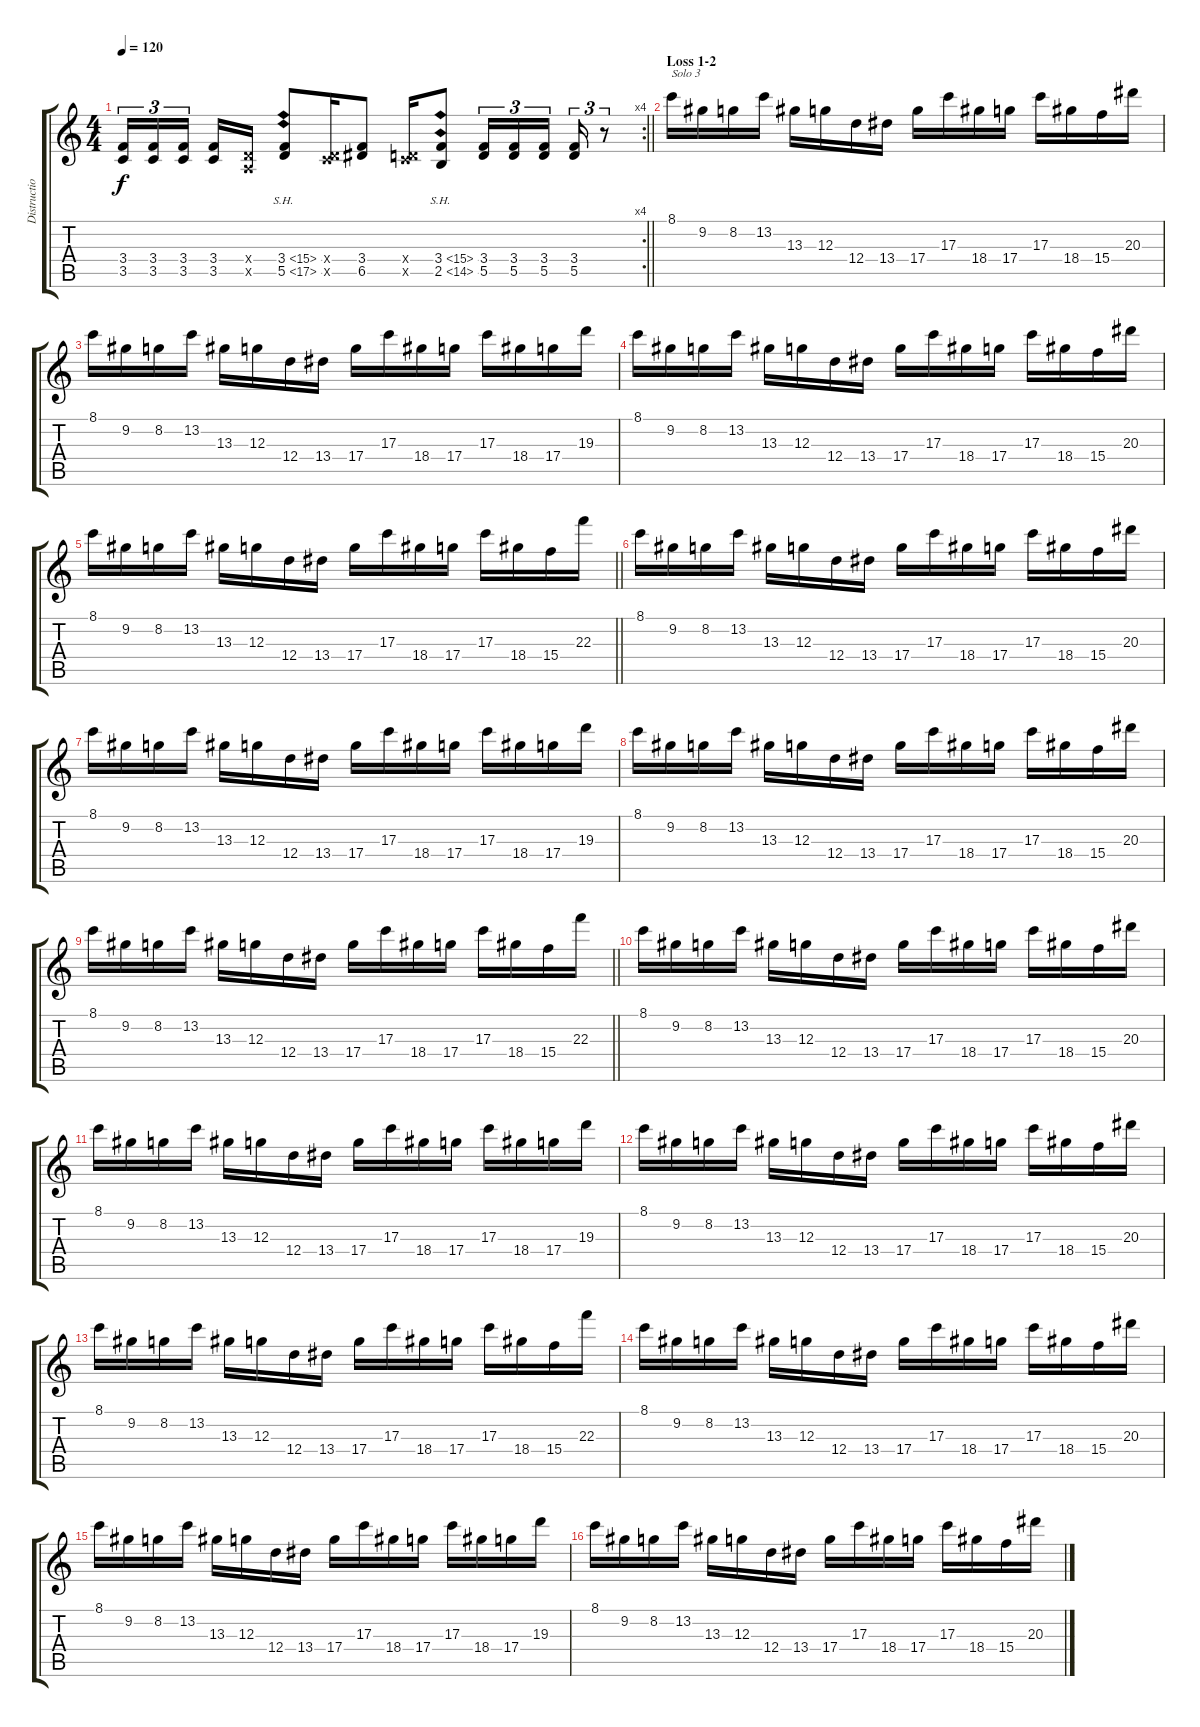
\track ("Distruction Guitar 1" "Distructio") {instrument distortionguitar}
\staff {score tabs}
\tuning (E4 B3 G3 D3 A2 E2) {hide}
\rc 4
\ts (4 4)
\tempo 120
\clef g2
\barLineRight lightlight
\ks c
(3.4 3.5).16{tu (3 2) dy f} (3.4 3.5).16{tu (3 2)} (3.4 3.5).16{tu (3 2) beam splitsecondary} (3.4 3.5).16 (0.4{x} 0.5{x}).16 (3.4{sh 12} 5.5{sh 12}).8 (0.4{x} 3.5{x}).16 (3.4 6.5).8 (0.4{x} 3.5{x}).16 (3.4{sh 12} 2.5{sh 12}).8 (3.4 5.5).16{tu (3 2)} (3.4 5.5).16{tu (3 2)} (3.4 5.5).16{tu (3 2) beam splitsecondary} (3.4 5.5).16{tu (3 2)} r.8{tu (3 2)} |
\section ("" "Loss 1-2")
8.1.16{txt "Solo 3" volume 13 balance 2} 9.2.16 8.2.16 13.2.16 13.3.16 12.3.16 12.4.16 13.4.16 17.4.16 17.3.16 18.4.16 17.4.16 17.3.16 18.4.16 15.4.16 20.3.16 |
8.1.16 9.2.16 8.2.16 13.2.16 13.3.16 12.3.16 12.4.16 13.4.16 17.4.16 17.3.16 18.4.16 17.4.16 17.3.16 18.4.16 17.4.16 19.3.16 |
8.1.16 9.2.16 8.2.16 13.2.16 13.3.16 12.3.16 12.4.16 13.4.16 17.4.16 17.3.16 18.4.16 17.4.16 17.3.16 18.4.16 15.4.16 20.3.16 |
\barLineRight lightlight
8.1.16 9.2.16 8.2.16 13.2.16 13.3.16 12.3.16 12.4.16 13.4.16 17.4.16 17.3.16 18.4.16 17.4.16 17.3.16 18.4.16 15.4.16 22.3.16 |
8.1.16 9.2.16 8.2.16 13.2.16 13.3.16 12.3.16 12.4.16 13.4.16 17.4.16 17.3.16 18.4.16 17.4.16 17.3.16 18.4.16 15.4.16 20.3.16 |
8.1.16 9.2.16 8.2.16 13.2.16 13.3.16 12.3.16 12.4.16 13.4.16 17.4.16 17.3.16 18.4.16 17.4.16 17.3.16 18.4.16 17.4.16 19.3.16 |
8.1.16 9.2.16 8.2.16 13.2.16 13.3.16 12.3.16 12.4.16 13.4.16 17.4.16 17.3.16 18.4.16 17.4.16 17.3.16 18.4.16 15.4.16 20.3.16 |
\barLineRight lightlight
8.1.16 9.2.16 8.2.16 13.2.16 13.3.16 12.3.16 12.4.16 13.4.16 17.4.16 17.3.16 18.4.16 17.4.16 17.3.16 18.4.16 15.4.16 22.3.16 |
8.1.16 9.2.16 8.2.16 13.2.16 13.3.16 12.3.16 12.4.16 13.4.16 17.4.16 17.3.16 18.4.16 17.4.16 17.3.16 18.4.16 15.4.16 20.3.16 |
8.1.16 9.2.16 8.2.16 13.2.16 13.3.16 12.3.16 12.4.16 13.4.16 17.4.16 17.3.16 18.4.16 17.4.16 17.3.16 18.4.16 17.4.16 19.3.16 |
8.1.16 9.2.16 8.2.16 13.2.16 13.3.16 12.3.16 12.4.16 13.4.16 17.4.16 17.3.16 18.4.16 17.4.16 17.3.16 18.4.16 15.4.16 20.3.16 |
8.1.16 9.2.16 8.2.16 13.2.16 13.3.16 12.3.16 12.4.16 13.4.16 17.4.16 17.3.16 18.4.16 17.4.16 17.3.16 18.4.16 15.4.16 22.3.16 |
8.1.16 9.2.16 8.2.16 13.2.16 13.3.16 12.3.16 12.4.16 13.4.16 17.4.16 17.3.16 18.4.16 17.4.16 17.3.16 18.4.16 15.4.16 20.3.16 |
8.1.16 9.2.16 8.2.16 13.2.16 13.3.16 12.3.16 12.4.16 13.4.16 17.4.16 17.3.16 18.4.16 17.4.16 17.3.16 18.4.16 17.4.16 19.3.16 |
8.1.16 9.2.16 8.2.16 13.2.16 13.3.16 12.3.16 12.4.16 13.4.16 17.4.16 17.3.16 18.4.16 17.4.16 17.3.16 18.4.16 15.4.16 20.3.16
